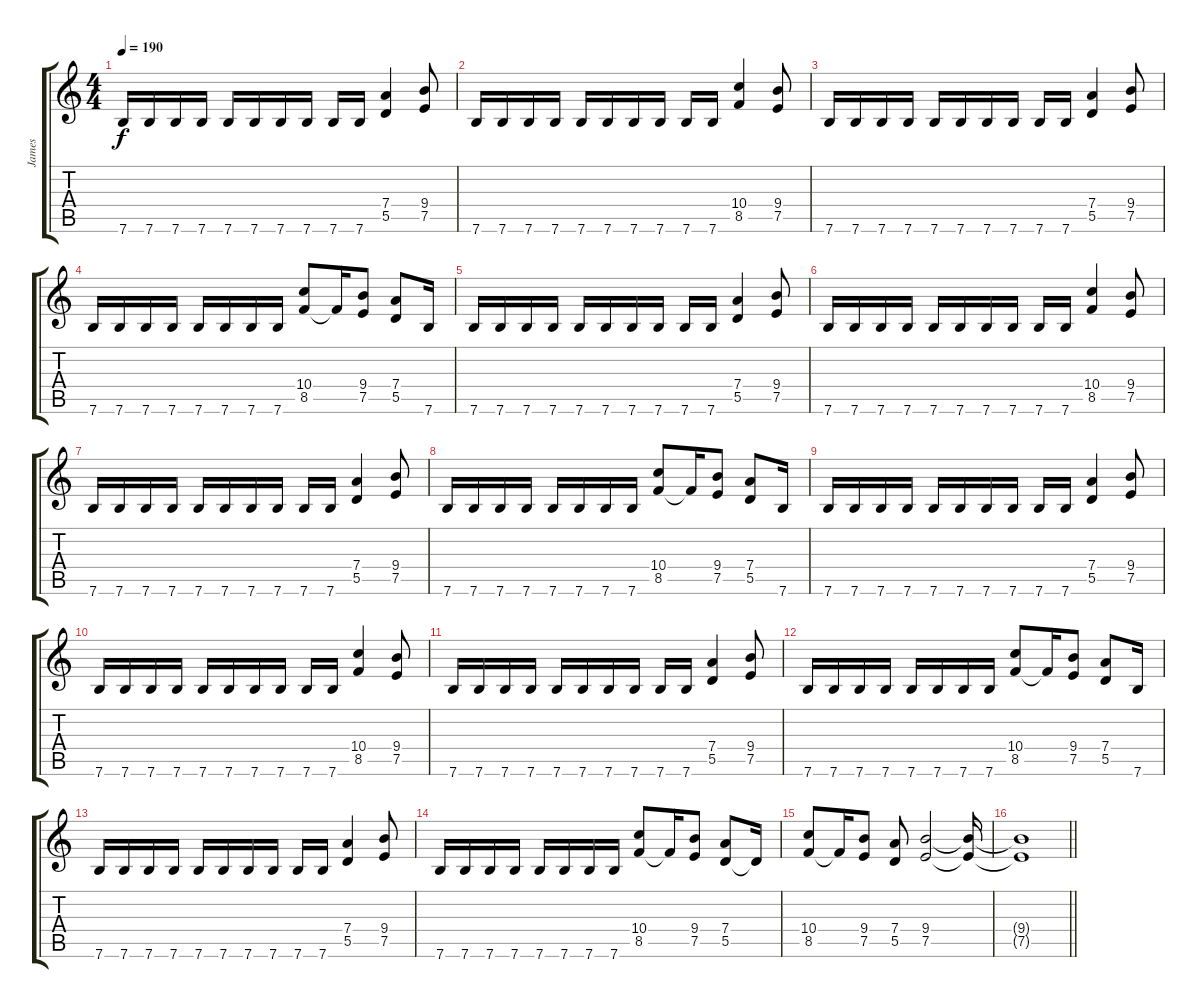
\track ("James" "James") {instrument distortionguitar}
\staff {score tabs}
\tuning (E4 B3 G3 D3 A2 E2) {hide}
\ts (4 4)
\tempo 190
\clef g2
\ks c
7.6.16{dy f} 7.6.16 7.6.16 7.6.16 7.6.16 7.6.16 7.6.16 7.6.16 7.6.16 7.6.16 (7.4 5.5).4 (9.4 7.5).8 |
7.6.16 7.6.16 7.6.16 7.6.16 7.6.16 7.6.16 7.6.16 7.6.16 7.6.16 7.6.16 (10.4 8.5).4 (9.4 7.5).8 |
7.6.16 7.6.16 7.6.16 7.6.16 7.6.16 7.6.16 7.6.16 7.6.16 7.6.16 7.6.16 (7.4 5.5).4 (9.4 7.5).8 |
7.6.16 7.6.16 7.6.16 7.6.16 7.6.16 7.6.16 7.6.16 7.6.16 (10.4 8.5).8 8.5{t}.16 (9.4 7.5).8 (7.4 5.5).8 7.6.16 |
7.6.16 7.6.16 7.6.16 7.6.16 7.6.16 7.6.16 7.6.16 7.6.16 7.6.16 7.6.16 (7.4 5.5).4 (9.4 7.5).8 |
7.6.16 7.6.16 7.6.16 7.6.16 7.6.16 7.6.16 7.6.16 7.6.16 7.6.16 7.6.16 (10.4 8.5).4 (9.4 7.5).8 |
7.6.16 7.6.16 7.6.16 7.6.16 7.6.16 7.6.16 7.6.16 7.6.16 7.6.16 7.6.16 (7.4 5.5).4 (9.4 7.5).8 |
7.6.16 7.6.16 7.6.16 7.6.16 7.6.16 7.6.16 7.6.16 7.6.16 (10.4 8.5).8 8.5{t}.16 (9.4 7.5).8 (7.4 5.5).8 7.6.16 |
7.6.16 7.6.16 7.6.16 7.6.16 7.6.16 7.6.16 7.6.16 7.6.16 7.6.16 7.6.16 (7.4 5.5).4 (9.4 7.5).8 |
7.6.16 7.6.16 7.6.16 7.6.16 7.6.16 7.6.16 7.6.16 7.6.16 7.6.16 7.6.16 (10.4 8.5).4 (9.4 7.5).8 |
7.6.16 7.6.16 7.6.16 7.6.16 7.6.16 7.6.16 7.6.16 7.6.16 7.6.16 7.6.16 (7.4 5.5).4 (9.4 7.5).8 |
7.6.16 7.6.16 7.6.16 7.6.16 7.6.16 7.6.16 7.6.16 7.6.16 (10.4 8.5).8 8.5{t}.16 (9.4 7.5).8 (7.4 5.5).8 7.6.16 |
7.6.16 7.6.16 7.6.16 7.6.16 7.6.16 7.6.16 7.6.16 7.6.16 7.6.16 7.6.16 (7.4 5.5).4 (9.4 7.5).8 |
7.6.16 7.6.16 7.6.16 7.6.16 7.6.16 7.6.16 7.6.16 7.6.16 (10.4 8.5).8 8.5{t}.16 (9.4 7.5).8 (7.4 5.5).8 5.5{t}.16 |
(10.4 8.5).8 8.5{t}.16 (9.4 7.5).8 (7.4 5.5).8 (9.4 7.5).2 (9.4{t} 7.5{t}).16 |
\barLineRight lightlight
(9.4{t} 7.5{t}).1
